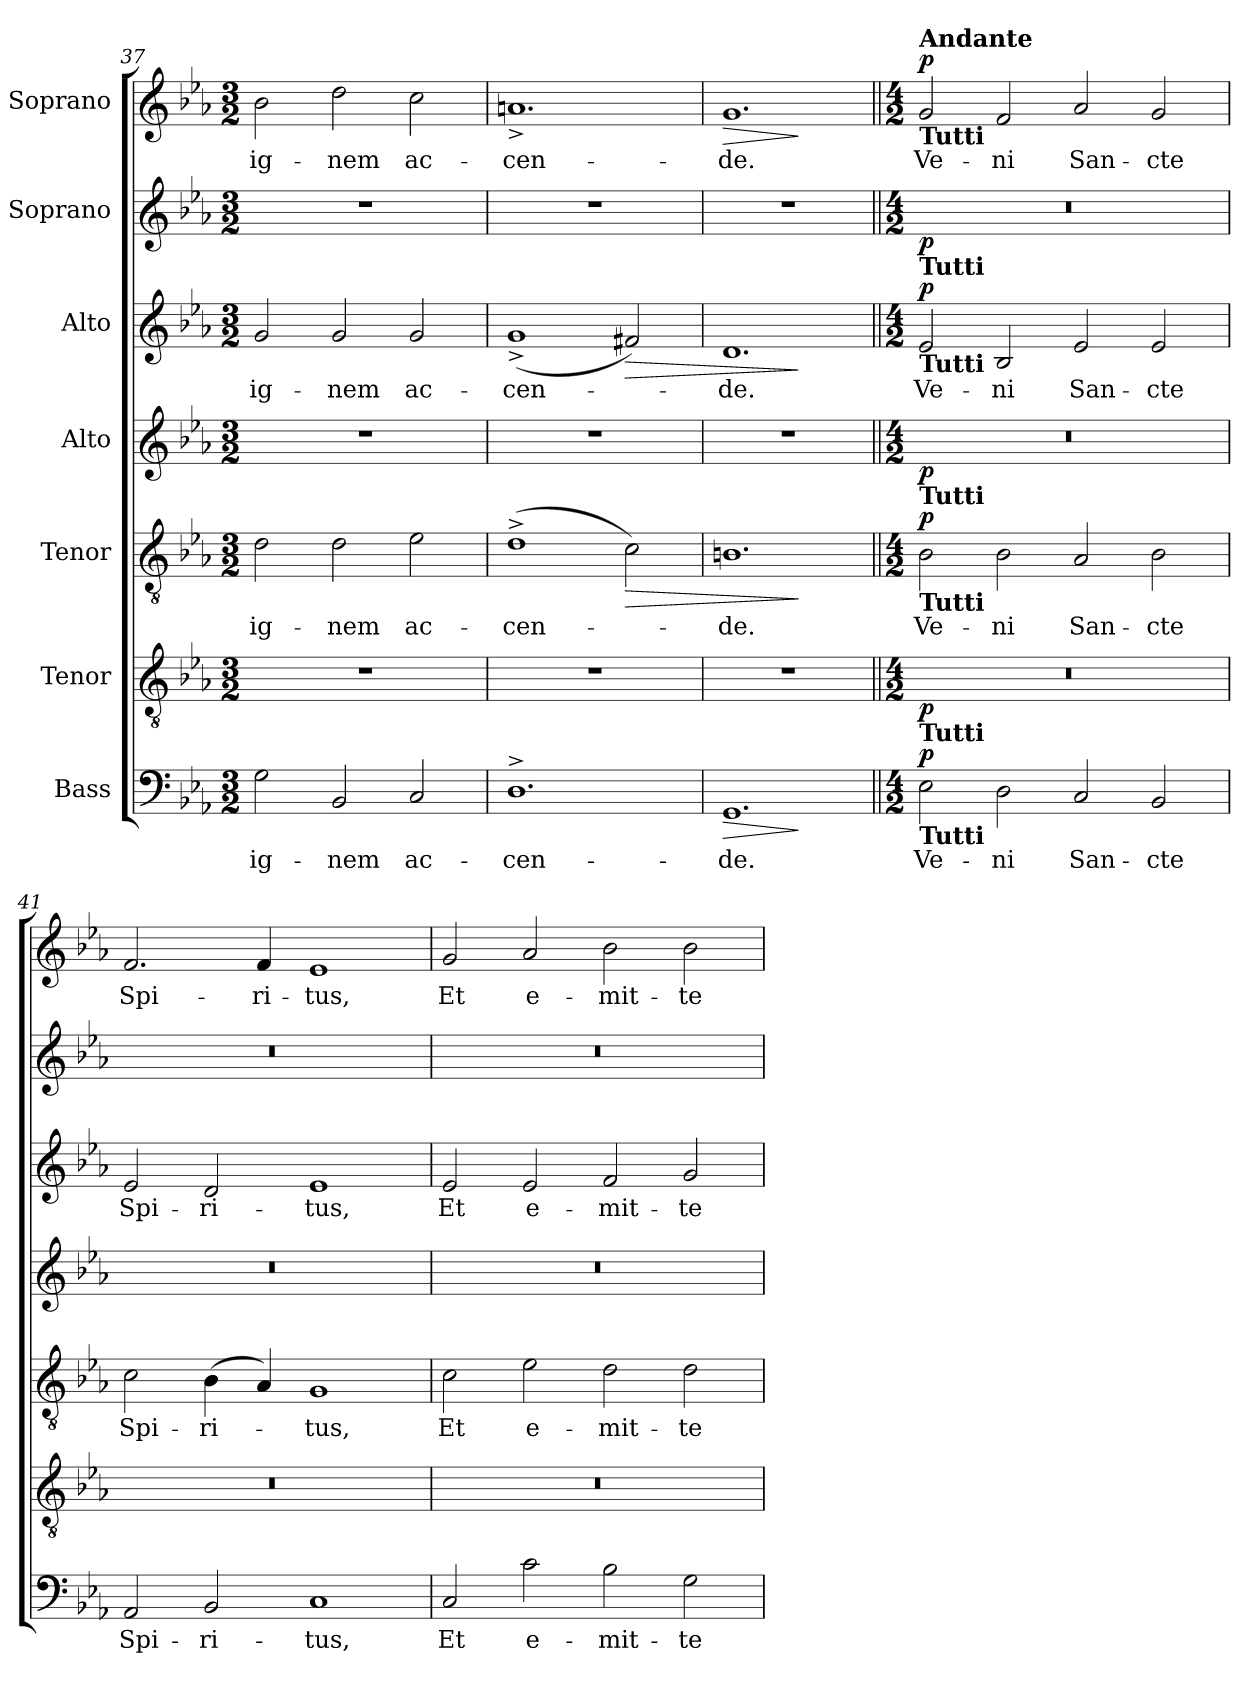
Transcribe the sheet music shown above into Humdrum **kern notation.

**kern	**text	**dynam	**kern	**dynam	**kern	**text	**dynam	**kern	**dynam	**kern	**text	**dynam	**kern	**dynam	**kern	**text	**dynam
*part7	*part7	*part7	*part6	*part6	*part5	*part5	*part5	*part4	*part4	*part3	*part3	*part3	*part2	*part2	*part1	*part1	*part1
*staff7	*staff7	*staff7	*staff6	*staff6	*staff5	*staff5	*staff5	*staff4	*staff4	*staff3	*staff3	*staff3	*staff2	*staff2	*staff1	*staff1	*staff1
*I"Bass	*	*	*I"Tenor	*	*I"Tenor	*	*	*I"Alto	*	*I"Alto	*	*	*I"Soprano	*	*I"Soprano	*	*
*clefF4	*	*	*clefGv2	*	*clefGv2	*	*	*clefG2	*	*clefG2	*	*	*clefG2	*	*clefG2	*	*
*k[b-e-a-]	*	*	*k[b-e-a-]	*	*k[b-e-a-]	*	*	*k[b-e-a-]	*	*k[b-e-a-]	*	*	*k[b-e-a-]	*	*k[b-e-a-]	*	*
*E-:	*	*	*E-:	*	*E-:	*	*	*E-:	*	*E-:	*	*	*E-:	*	*E-:	*	*
*M3/2	*	*	*M3/2	*	*M3/2	*	*	*M3/2	*	*M3/2	*	*	*M3/2	*	*M3/2	*	*
=37	=37	=37	=37	=37	=37	=37	=37	=37	=37	=37	=37	=37	=37	=37	=37	=37	=37
!	!LO:LY:b	!	!	!	!	!LO:LY:b	!	!	!	!	!LO:LY:b	!	!	!	!	!LO:LY:b	!
2G\	ig-	.	1.r	.	2d\	ig-	.	1.r	.	2g/	ig-	.	1.r	.	2b-\	ig-	.
!	!LO:LY:b	!	!	!	!	!LO:LY:b	!	!	!	!	!LO:LY:b	!	!	!	!	!LO:LY:b	!
2BB-/	-nem	.	.	.	2d\	-nem	.	.	.	2g/	-nem	.	.	.	2dd\	-nem	.
!	!LO:LY:b	!	!	!	!	!LO:LY:b	!	!	!	!	!LO:LY:b	!	!	!	!	!LO:LY:b	!
2C/	ac-	.	.	.	2e-\	ac-	.	.	.	2g/	ac-	.	.	.	2cc\	ac-	.
=38	=38	=38	=38	=38	=38	=38	=38	=38	=38	=38	=38	=38	=38	=38	=38	=38	=38
!	!LO:LY:b	!	!	!	!	!LO:LY:b	!	!	!	!	!LO:LY:b	!	!	!	!	!LO:LY:b	!
1.D^>	-cen-	.	1.r	.	(>1d^>	-cen-	.	1.r	.	(<1g^<	-cen-	.	1.r	.	1.an^<	-cen-	.
!	!	!	!	!	!	!	!LO:HP:b	!	!	!	!	!LO:HP:b	!	!	!	!	!
.	.	.	.	.	2c\)	.	>	.	.	2f#X/)	.	>	.	.	.	.	.
=39	=39	=39	=39	=39	=39	=39	=39	=39	=39	=39	=39	=39	=39	=39	=39	=39	=39
!	!LO:LY:b	!LO:HP:b	!	!	!	!LO:LY:b	!	!	!	!	!LO:LY:b	!	!	!	!	!LO:LY:b	!LO:HP:b
1.GG	-de.	>	1.r	.	1.Bn	-de.	.	1.r	.	1.d	-de.	.	1.r	.	1.g	-de.	>
.	.	]	.	.	.	.	]	.	.	.	.	]	.	.	.	.	]
!!LO:PB:g=z
=40||	=40||	=40||	=40||	=40||	=40||	=40||	=40||	=40||	=40||	=40||	=40||	=40||	=40||	=40||	=40||	=40||	=40||
*M4/2	*	*	*M4/2	*	*M4/2	*	*	*M4/2	*	*M4/2	*	*	*M4/2	*	*M4/2	*	*
!	!	!	!	!	!	!	!	!	!	!	!	!	!	!	!LO:TX:b:B:t=Tutti	!	!
!	!	!	!	!	!	!	!	!	!	!	!	!	!	!	!LO:TX:a:B:t=Andante	!	!
!	!	!	!	!	!	!	!	!	!	!	!	!	!LO:TX:b:B:t=Tutti	!	!	!	!
!	!	!	!	!	!	!	!	!	!	!LO:TX:b:B:t=Tutti	!	!	!	!	!	!	!
!	!	!	!	!	!	!	!	!LO:TX:b:B:t=Tutti	!	!	!	!	!	!	!	!	!
!	!	!	!	!	!LO:TX:b:B:t=Tutti	!	!	!	!	!	!	!	!	!	!	!	!
!	!	!	!LO:TX:b:B:t=Tutti	!	!	!	!	!	!	!	!	!	!	!	!	!	!
!LO:TX:b:B:t=Tutti	!	!	!	!	!	!	!	!	!	!	!	!	!	!	!	!	!
!	!LO:LY:b	!LO:DY:b	!	!LO:DY:b	!	!LO:LY:b	!LO:DY:b	!	!LO:DY:b	!	!LO:LY:b	!LO:DY:b	!	!LO:DY:b	!	!LO:LY:b	!LO:DY:b
2E-\	Ve-	p	0r	p	2B-\	Ve-	p	0r	p	2e-/	Ve-	p	0r	p	2g/	Ve-	p
!	!LO:LY:b	!	!	!	!	!LO:LY:b	!	!	!	!	!LO:LY:b	!	!	!	!	!LO:LY:b	!
2D\	-ni	.	.	.	2B-\	-ni	.	.	.	2B-/	-ni	.	.	.	2f/	-ni	.
!	!LO:LY:b	!	!	!	!	!LO:LY:b	!	!	!	!	!LO:LY:b	!	!	!	!	!LO:LY:b	!
2C/	San-	.	.	.	2A-/	San-	.	.	.	2e-/	San-	.	.	.	2a-/	San-	.
!	!LO:LY:b	!	!	!	!	!LO:LY:b	!	!	!	!	!LO:LY:b	!	!	!	!	!LO:LY:b	!
2BB-/	-cte	.	.	.	2B-\	-cte	.	.	.	2e-/	-cte	.	.	.	2g/	-cte	.
=41	=41	=41	=41	=41	=41	=41	=41	=41	=41	=41	=41	=41	=41	=41	=41	=41	=41
!	!LO:LY:b	!	!	!	!	!LO:LY:b	!	!	!	!	!LO:LY:b	!	!	!	!	!LO:LY:b	!
2AA-/	Spi-	.	0r	.	2c\	Spi-	.	0r	.	2e-/	Spi-	.	0r	.	2.f/	Spi-	.
!	!LO:LY:b	!	!	!	!	!LO:LY:b	!	!	!	!	!LO:LY:b	!	!	!	!	!	!
2BB-/	-ri-	.	.	.	(>4B-\	-ri-	.	.	.	2d/	-ri-	.	.	.	.	.	.
!	!	!	!	!	!	!	!	!	!	!	!	!	!	!	!	!LO:LY:b	!
.	.	.	.	.	4A-/)	.	.	.	.	.	.	.	.	.	4f/	-ri-	.
!	!LO:LY:b	!	!	!	!	!LO:LY:b	!	!	!	!	!LO:LY:b	!	!	!	!	!LO:LY:b	!
1C	-tus,	.	.	.	1G	-tus,	.	.	.	1e-	-tus,	.	.	.	1e-	-tus,	.
=42	=42	=42	=42	=42	=42	=42	=42	=42	=42	=42	=42	=42	=42	=42	=42	=42	=42
!	!LO:LY:b	!	!	!	!	!LO:LY:b	!	!	!	!	!LO:LY:b	!	!	!	!	!LO:LY:b	!
2C/	Et	.	0r	.	2c\	Et	.	0r	.	2e-/	Et	.	0r	.	2g/	Et	.
!	!LO:LY:b	!	!	!	!	!LO:LY:b	!	!	!	!	!LO:LY:b	!	!	!	!	!LO:LY:b	!
2c\	e-	.	.	.	2e-\	e-	.	.	.	2e-/	e-	.	.	.	2a-/	e-	.
!	!LO:LY:b	!	!	!	!	!LO:LY:b	!	!	!	!	!LO:LY:b	!	!	!	!	!LO:LY:b	!
2B-\	-mit-	.	.	.	2d\	-mit-	.	.	.	2f/	-mit-	.	.	.	2b-\	-mit-	.
!	!LO:LY:b	!	!	!	!	!LO:LY:b	!	!	!	!	!LO:LY:b	!	!	!	!	!LO:LY:b	!
2G\	-te	.	.	.	2d\	-te	.	.	.	2g/	-te	.	.	.	2b-\	-te	.
=	=	=	=	=	=	=	=	=	=	=	=	=	=	=	=	=	=
*-	*-	*-	*-	*-	*-	*-	*-	*-	*-	*-	*-	*-	*-	*-	*-	*-	*-
